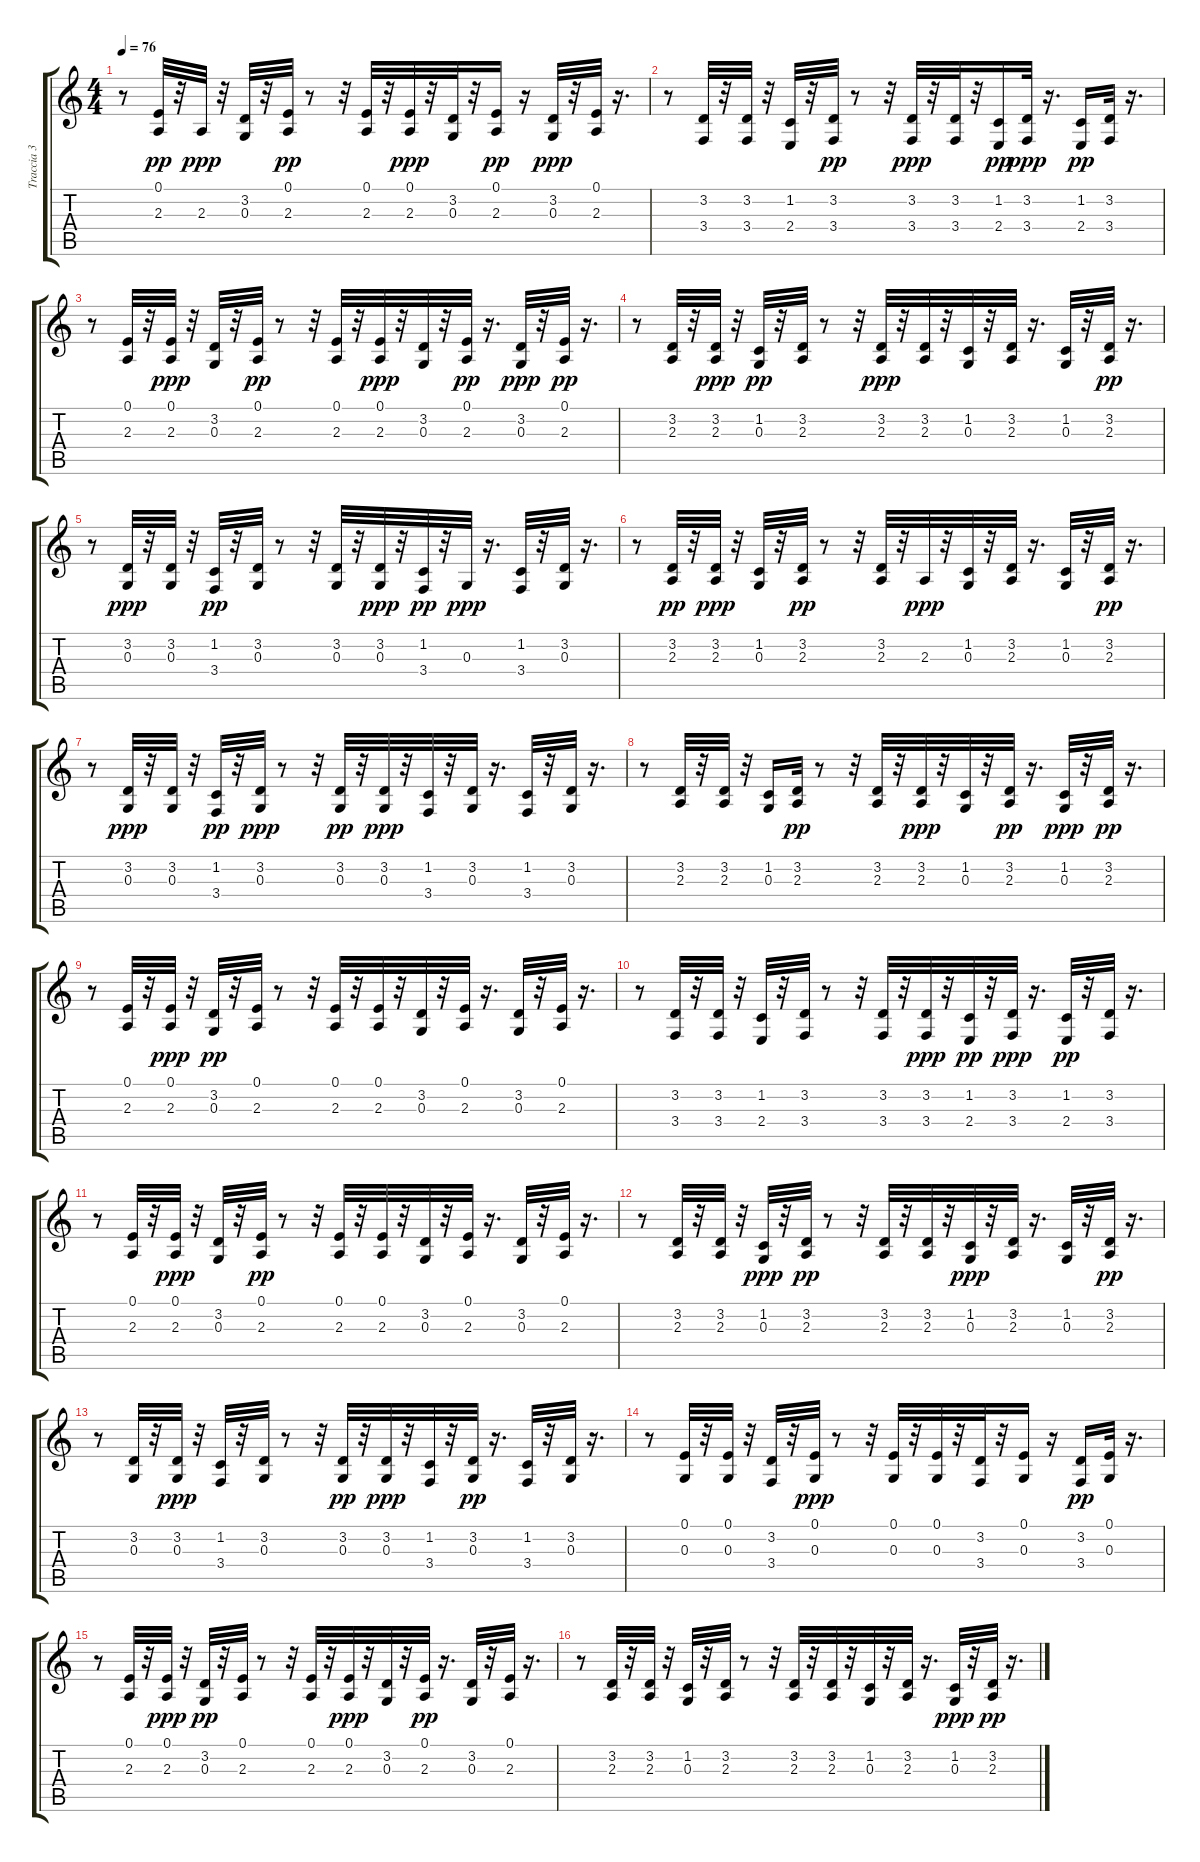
\track ("Traccia 3" "Traccia 3") {instrument honkytonkpiano}
\staff {score tabs}
\tuning (E4 B3 G3 D3 A2 E2) {hide}
\ts (4 4)
\tempo 76
\clef g2
\ks c
r.8{dy pp} (0.1 2.3).32 r.32 2.3.32{dy ppp} r.32 (3.2 0.3).32 r.32 (0.1 2.3).32{dy pp} r.8 r.32 (0.1 2.3).32 r.32 (0.1 2.3).32{dy ppp} r.32 (3.2 0.3).32 r.32 (0.1 2.3).16{dy pp} r.16 (3.2 0.3).32{dy ppp} r.32 (0.1 2.3).32 r.16{d} |
r.8 (3.2 3.4).32 r.32 (3.2 3.4).32 r.32 (1.2 2.4).32 r.32 (3.2 3.4).32{dy pp} r.8 r.32 (3.2 3.4).32{dy ppp} r.32 (3.2 3.4).32 r.32 (1.2 2.4).16{dy pp} (3.2 3.4).32{dy ppp} r.16{d} (1.2 2.4).16{dy pp} (3.2 3.4).32 r.16{d} |
r.8 (0.1 2.3).32 r.32 (0.1 2.3).32{dy ppp} r.32 (3.2 0.3).32 r.32 (0.1 2.3).32{dy pp} r.8 r.32 (0.1 2.3).32 r.32 (0.1 2.3).32{dy ppp} r.32 (3.2 0.3).32 r.32 (0.1 2.3).32{dy pp} r.16{d} (3.2 0.3).32{dy ppp} r.32 (0.1 2.3).32{dy pp} r.16{d} |
r.8 (3.2 2.3).32 r.32 (3.2 2.3).32{dy ppp} r.32 (1.2 0.3).32{dy pp} r.32 (3.2 2.3).32 r.8 r.32 (3.2 2.3).32{dy ppp} r.32 (3.2 2.3).32 r.32 (1.2 0.3).32 r.32 (3.2 2.3).32 r.16{d} (1.2 0.3).32 r.32 (3.2 2.3).32{dy pp} r.16{d} |
r.8 (3.2 0.3).32{dy ppp} r.32 (3.2 0.3).32 r.32 (1.2 3.4).32{dy pp} r.32 (3.2 0.3).32 r.8 r.32 (3.2 0.3).32 r.32 (3.2 0.3).32{dy ppp} r.32 (1.2 3.4).32{dy pp} r.32 0.3.32{dy ppp} r.16{d} (1.2 3.4).32 r.32 (3.2 0.3).32 r.16{d} |
r.8 (3.2 2.3).32{dy pp} r.32 (3.2 2.3).32{dy ppp} r.32 (1.2 0.3).32 r.32 (3.2 2.3).32{dy pp} r.8 r.32 (3.2 2.3).32 r.32 2.3.32{dy ppp} r.32 (1.2 0.3).32 r.32 (3.2 2.3).32 r.16{d} (1.2 0.3).32 r.32 (3.2 2.3).32{dy pp} r.16{d} |
r.8 (3.2 0.3).32{dy ppp} r.32 (3.2 0.3).32 r.32 (1.2 3.4).32{dy pp} r.32 (3.2 0.3).32{dy ppp} r.8 r.32 (3.2 0.3).32{dy pp} r.32 (3.2 0.3).32{dy ppp} r.32 (1.2 3.4).32 r.32 (3.2 0.3).32 r.16{d} (1.2 3.4).32 r.32 (3.2 0.3).32 r.16{d} |
r.8 (3.2 2.3).32 r.32 (3.2 2.3).32 r.32 (1.2 0.3).16 (3.2 2.3).32{dy pp} r.8 r.32 (3.2 2.3).32 r.32 (3.2 2.3).32{dy ppp} r.32 (1.2 0.3).32 r.32 (3.2 2.3).32{dy pp} r.16{d} (1.2 0.3).32{dy ppp} r.32 (3.2 2.3).32{dy pp} r.16{d} |
r.8 (0.1 2.3).32 r.32 (0.1 2.3).32{dy ppp} r.32 (3.2 0.3).32{dy pp} r.32 (0.1 2.3).32 r.8 r.32 (0.1 2.3).32 r.32 (0.1 2.3).32 r.32 (3.2 0.3).32 r.32 (0.1 2.3).32 r.16{d} (3.2 0.3).32 r.32 (0.1 2.3).32 r.16{d} |
r.8 (3.2 3.4).32 r.32 (3.2 3.4).32 r.32 (1.2 2.4).32 r.32 (3.2 3.4).32 r.8 r.32 (3.2 3.4).32 r.32 (3.2 3.4).32{dy ppp} r.32 (1.2 2.4).32{dy pp} r.32 (3.2 3.4).32{dy ppp} r.16{d} (1.2 2.4).32{dy pp} r.32 (3.2 3.4).32 r.16{d} |
r.8 (0.1 2.3).32 r.32 (0.1 2.3).32{dy ppp} r.32 (3.2 0.3).32 r.32 (0.1 2.3).32{dy pp} r.8 r.32 (0.1 2.3).32 r.32 (0.1 2.3).32 r.32 (3.2 0.3).32 r.32 (0.1 2.3).32 r.16{d} (3.2 0.3).32 r.32 (0.1 2.3).32 r.16{d} |
r.8 (3.2 2.3).32 r.32 (3.2 2.3).32 r.32 (1.2 0.3).32{dy ppp} r.32 (3.2 2.3).32{dy pp} r.8 r.32 (3.2 2.3).32 r.32 (3.2 2.3).32 r.32 (1.2 0.3).32{dy ppp} r.32 (3.2 2.3).32 r.16{d} (1.2 0.3).32 r.32 (3.2 2.3).32{dy pp} r.16{d} |
r.8 (3.2 0.3).32 r.32 (3.2 0.3).32{dy ppp} r.32 (1.2 3.4).32 r.32 (3.2 0.3).32 r.8 r.32 (3.2 0.3).32{dy pp} r.32 (3.2 0.3).32{dy ppp} r.32 (1.2 3.4).32 r.32 (3.2 0.3).32{dy pp} r.16{d} (1.2 3.4).32 r.32 (3.2 0.3).32 r.16{d} |
r.8 (0.1 0.3).32 r.32 (0.1 0.3).32 r.32 (3.2 3.4).32 r.32 (0.1 0.3).32{dy ppp} r.8 r.32 (0.1 0.3).32 r.32 (0.1 0.3).32 r.32 (3.2 3.4).32 r.32 (0.1 0.3).16 r.16 (3.2 3.4).16{dy pp} (0.1 0.3).32 r.16{d} |
r.8 (0.1 2.3).32 r.32 (0.1 2.3).32{dy ppp} r.32 (3.2 0.3).32{dy pp} r.32 (0.1 2.3).32 r.8 r.32 (0.1 2.3).32 r.32 (0.1 2.3).32{dy ppp} r.32 (3.2 0.3).32 r.32 (0.1 2.3).32{dy pp} r.16{d} (3.2 0.3).32 r.32 (0.1 2.3).32 r.16{d} |
r.8 (3.2 2.3).32 r.32 (3.2 2.3).32 r.32 (1.2 0.3).32 r.32 (3.2 2.3).32 r.8 r.32 (3.2 2.3).32 r.32 (3.2 2.3).32 r.32 (1.2 0.3).32 r.32 (3.2 2.3).32 r.16{d} (1.2 0.3).32{dy ppp} r.32 (3.2 2.3).32{dy pp} r.16{d}
